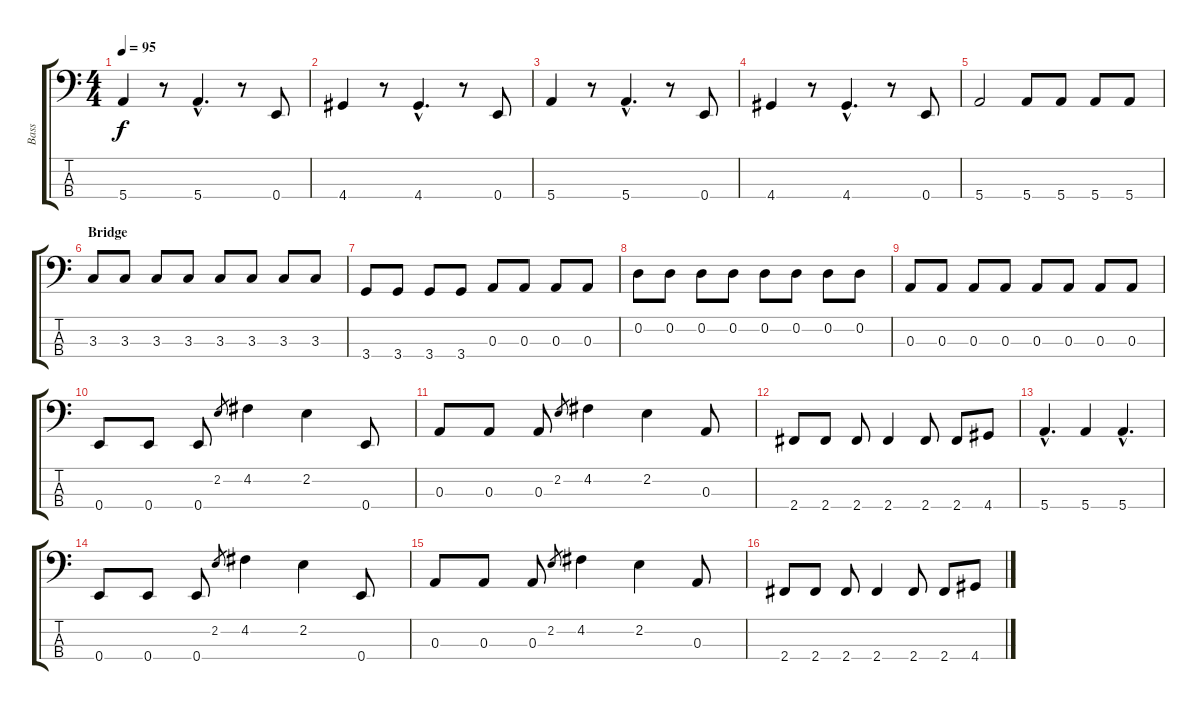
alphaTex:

\track ("Bass" "Bass") {instrument electricbassfinger}
\staff {score tabs}
\tuning (G2 D2 A1 E1) {hide}
\ts (4 4)
\tempo 95
\clef f4
\ks c
5.4.4{dy f} r.8 5.4{hac}.4{d} r.8 0.4.8 |
4.4.4 r.8 4.4{hac}.4{d} r.8 0.4.8 |
5.4.4 r.8 5.4{hac}.4{d} r.8 0.4.8 |
4.4.4 r.8 4.4{hac}.4{d} r.8 0.4.8 |
5.4.2 5.4.8 5.4.8 5.4.8 5.4.8 |
\section ("" "Bridge")
3.3.8 3.3.8 3.3.8 3.3.8 3.3.8 3.3.8 3.3.8 3.3.8 |
3.4.8 3.4.8 3.4.8 3.4.8 0.3.8 0.3.8 0.3.8 0.3.8 |
0.2.8 0.2.8 0.2.8 0.2.8 0.2.8 0.2.8 0.2.8 0.2.8 |
0.3.8 0.3.8 0.3.8 0.3.8 0.3.8 0.3.8 0.3.8 0.3.8 |
0.4.8 0.4.8 0.4.8 2.2.8{gr} 4.2.4 2.2.4 0.4.8 |
0.3.8 0.3.8 0.3.8 2.2.8{gr} 4.2.4 2.2.4 0.3.8 |
2.4.8 2.4.8 2.4.8 2.4.4 2.4.8 2.4.8 4.4.8 |
5.4{hac}.4{d} 5.4.4 5.4{hac}.4{d} |
0.4.8 0.4.8 0.4.8 2.2.8{gr} 4.2.4 2.2.4 0.4.8 |
0.3.8 0.3.8 0.3.8 2.2.8{gr} 4.2.4 2.2.4 0.3.8 |
2.4.8 2.4.8 2.4.8 2.4.4 2.4.8 2.4.8 4.4.8
